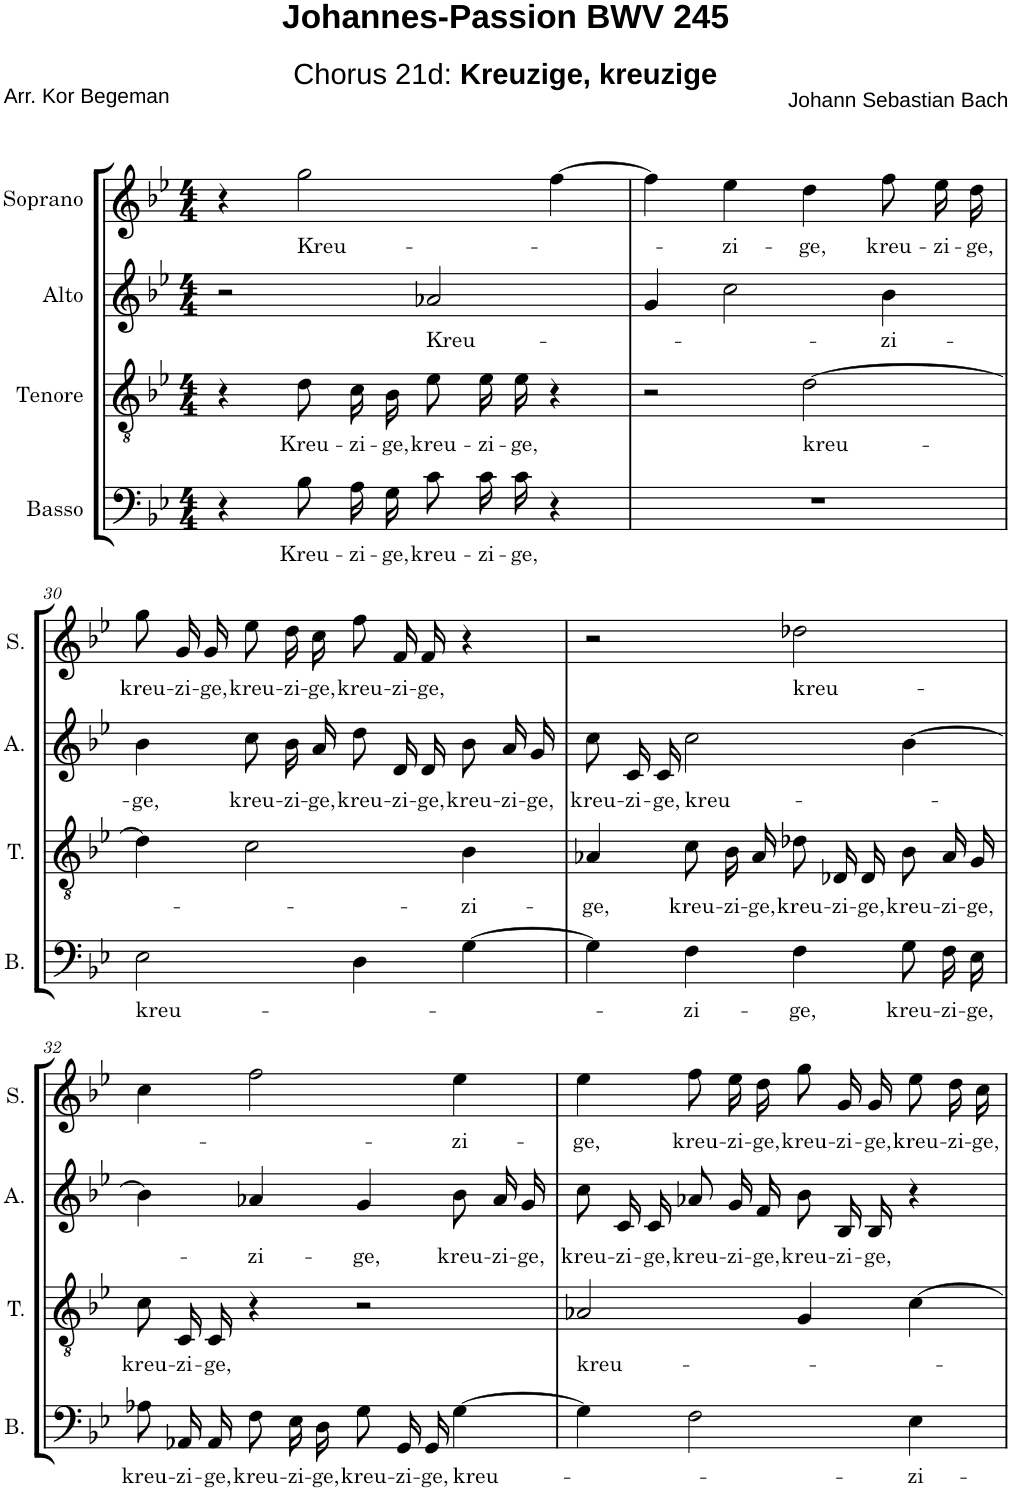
**kern	**text	**kern	**text	**kern	**text	**kern	**text
*part4	*part4	*part3	*part3	*part2	*part2	*part1	*part1
*staff4	*staff4	*staff3	*staff3	*staff2	*staff2	*staff1	*staff1
*I"Basso	*	*I"Tenore	*	*I"Alto	*	*I"Soprano	*
*I'B.	*	*I'T.	*	*I'A.	*	*I'S.	*
*clefF4	*	*clefGv2	*	*clefG2	*	*clefG2	*
*k[b-e-]	*	*k[b-e-]	*	*k[b-e-]	*	*k[b-e-]	*
*B-:	*	*B-:	*	*B-:	*	*B-:	*
*M4/4	*	*M4/4	*	*M4/4	*	*M4/4	*
=28	=28	=28	=28	=28	=28	=28	=28
4r	.	4r	.	2r	.	4r	.
!	!LO:LY:b	!	!LO:LY:b	!	!	!	!LO:LY:b
8B-\L	Kreu-	8d\L	Kreu-	.	.	2gg\	Kreu-
!	!LO:LY:b	!	!LO:LY:b	!	!	!	!
16A\L	-zi-	16c\L	-zi-	.	.	.	.
!	!LO:LY:b	!	!LO:LY:b	!	!	!	!
16G\JJ	-ge,	16B-\JJ	-ge,	.	.	.	.
!	!LO:LY:b	!	!LO:LY:b	!	!LO:LY:b	!	!
8c\L	kreu-	8e-\L	kreu-	2a-X/	Kreu-	.	.
!	!LO:LY:b	!	!LO:LY:b	!	!	!	!
16c\L	-zi-	16e-\L	-zi-	.	.	.	.
!	!LO:LY:b	!	!LO:LY:b	!	!	!	!
16c\JJ	-ge,	16e-\JJ	-ge,	.	.	.	.
4r	.	4r	.	.	.	[4ff\	.
=29	=29	=29	=29	=29	=29	=29	=29
1r	.	2r	.	4g/	.	4ff\]	.
!	!	!	!	!	!	!	!LO:LY:b
.	.	.	.	2cc\	.	4ee-\	-zi-
!	!	!	!LO:LY:b	!	!	!	!LO:LY:b
.	.	[2d\	kreu-	.	.	4dd\	-ge,
!	!	!	!	!	!LO:LY:b	!	!LO:LY:b
.	.	.	.	4b-\	-zi-	8ff\L	kreu-
!	!	!	!	!	!	!	!LO:LY:b
.	.	.	.	.	.	16ee-\L	-zi-
!	!	!	!	!	!	!	!LO:LY:b
.	.	.	.	.	.	16dd\JJ	-ge,
!!LO:LB:g=z
=30	=30	=30	=30	=30	=30	=30	=30
!	!LO:LY:b	!	!	!	!LO:LY:b	!	!LO:LY:b
2E-\	kreu-	4d\]	.	4b-\	-ge,	8gg\L	kreu-
!	!	!	!	!	!	!	!LO:LY:b
.	.	.	.	.	.	16g\L	-zi-
!	!	!	!	!	!	!	!LO:LY:b
.	.	.	.	.	.	16g\JJ	-ge,
!	!	!	!	!	!LO:LY:b	!	!LO:LY:b
.	.	2c\	.	8cc\L	kreu-	8ee-\L	kreu-
!	!	!	!	!	!LO:LY:b	!	!LO:LY:b
.	.	.	.	16b-\L	-zi-	16dd\L	-zi-
!	!	!	!	!	!LO:LY:b	!	!LO:LY:b
.	.	.	.	16a\JJ	-ge,	16cc\JJ	-ge,
!	!	!	!	!	!LO:LY:b	!	!LO:LY:b
4D\	.	.	.	8dd/L	kreu-	8ff\L	kreu-
!	!	!	!	!	!LO:LY:b	!	!LO:LY:b
.	.	.	.	16d/L	-zi-	16f\L	-zi-
!	!	!	!	!	!LO:LY:b	!	!LO:LY:b
.	.	.	.	16d/JJ	-ge,	16f\JJ	-ge,
!	!	!	!LO:LY:b	!	!LO:LY:b	!	!
[4G\	.	4B-\	-zi-	8b-/L	kreu-	4r	.
!	!	!	!	!	!LO:LY:b	!	!
.	.	.	.	16a/L	-zi-	.	.
!	!	!	!	!	!LO:LY:b	!	!
.	.	.	.	16g/JJ	-ge,	.	.
=31	=31	=31	=31	=31	=31	=31	=31
!	!	!	!LO:LY:b	!	!LO:LY:b	!	!
4G\]	.	4A-X/	-ge,	8cc/L	kreu-	2r	.
!	!	!	!	!	!LO:LY:b	!	!
.	.	.	.	16c/L	-zi-	.	.
!	!	!	!	!	!LO:LY:b	!	!
.	.	.	.	16c/JJ	-ge,	.	.
!	!LO:LY:b	!	!LO:LY:b	!	!LO:LY:b	!	!
4F\	-zi-	8c\L	kreu-	2cc\	kreu-	.	.
!	!	!	!LO:LY:b	!	!	!	!
.	.	16B-\L	-zi-	.	.	.	.
!	!	!	!LO:LY:b	!	!	!	!
.	.	16A-\JJ	-ge,	.	.	.	.
!	!LO:LY:b	!	!LO:LY:b	!	!	!	!LO:LY:b
4F\	-ge,	8d-X/L	kreu-	.	.	2dd-X\	kreu-
!	!	!	!LO:LY:b	!	!	!	!
.	.	16D-X/L	-zi-	.	.	.	.
!	!	!	!LO:LY:b	!	!	!	!
.	.	16D-/JJ	-ge,	.	.	.	.
!	!LO:LY:b	!	!LO:LY:b	!	!	!	!
8G\L	kreu-	8B-/L	kreu-	[4b-\	.	.	.
!	!LO:LY:b	!	!LO:LY:b	!	!	!	!
16F\L	-zi-	16A-/L	-zi-	.	.	.	.
!	!LO:LY:b	!	!LO:LY:b	!	!	!	!
16E-\JJ	-ge,	16G/JJ	-ge,	.	.	.	.
!!LO:LB:g=z
=32	=32	=32	=32	=32	=32	=32	=32
!	!LO:LY:b	!	!LO:LY:b	!	!	!	!
8A-X\L	kreu-	8c/L	kreu-	4b-\]	.	4cc\	.
!	!LO:LY:b	!	!LO:LY:b	!	!	!	!
16AA-X\L	-zi-	16C/L	-zi-	.	.	.	.
!	!LO:LY:b	!	!LO:LY:b	!	!	!	!
16AA-\JJ	-ge,	16C/JJ	-ge,	.	.	.	.
!	!LO:LY:b	!	!	!	!LO:LY:b	!	!
8F\L	kreu-	4r	.	4a-X/	-zi-	2ff\	.
!	!LO:LY:b	!	!	!	!	!	!
16E-\L	-zi-	.	.	.	.	.	.
!	!LO:LY:b	!	!	!	!	!	!
16D\JJ	-ge,	.	.	.	.	.	.
!	!LO:LY:b	!	!	!	!LO:LY:b	!	!
8G/L	kreu-	2r	.	4g/	-ge,	.	.
!	!LO:LY:b	!	!	!	!	!	!
16GG/L	-zi-	.	.	.	.	.	.
!	!LO:LY:b	!	!	!	!	!	!
16GG/JJ	-ge,	.	.	.	.	.	.
!	!LO:LY:b	!	!	!	!LO:LY:b	!	!LO:LY:b
[4G\	kreu-	.	.	8b-/L	kreu-	4ee-\	-zi-
!	!	!	!	!	!LO:LY:b	!	!
.	.	.	.	16a-/L	-zi-	.	.
!	!	!	!	!	!LO:LY:b	!	!
.	.	.	.	16g/JJ	-ge,	.	.
=33	=33	=33	=33	=33	=33	=33	=33
!	!	!	!LO:LY:b	!	!LO:LY:b	!	!LO:LY:b
4G\]	.	2A-X/	kreu-	8cc/L	kreu-	4ee-\	-ge,
!	!	!	!	!	!LO:LY:b	!	!
.	.	.	.	16c/L	-zi-	.	.
!	!	!	!	!	!LO:LY:b	!	!
.	.	.	.	16c/JJ	-ge,	.	.
!	!	!	!	!	!LO:LY:b	!	!LO:LY:b
2F\	.	.	.	8a-X/L	kreu-	8ff\L	kreu-
!	!	!	!	!	!LO:LY:b	!	!LO:LY:b
.	.	.	.	16g/L	-zi-	16ee-\L	-zi-
!	!	!	!	!	!LO:LY:b	!	!LO:LY:b
.	.	.	.	16f/JJ	-ge,	16dd\JJ	-ge,
!	!	!	!	!	!LO:LY:b	!	!LO:LY:b
.	.	4G/	.	8b-/L	kreu-	8gg\L	kreu-
!	!	!	!	!	!LO:LY:b	!	!LO:LY:b
.	.	.	.	16B-/L	-zi-	16g\L	-zi-
!	!	!	!	!	!LO:LY:b	!	!LO:LY:b
.	.	.	.	16B-/JJ	-ge,	16g\JJ	-ge,
!	!LO:LY:b	!	!	!	!	!	!LO:LY:b
4E-\	-zi-	[4c\	.	4r	.	8ee-\L	kreu-
!	!	!	!	!	!	!	!LO:LY:b
.	.	.	.	.	.	16dd\L	-zi-
!	!	!	!	!	!	!	!LO:LY:b
.	.	.	.	.	.	16cc\JJ	-ge,
=	=	=	=	=	=	=	=
*-	*-	*-	*-	*-	*-	*-	*-
